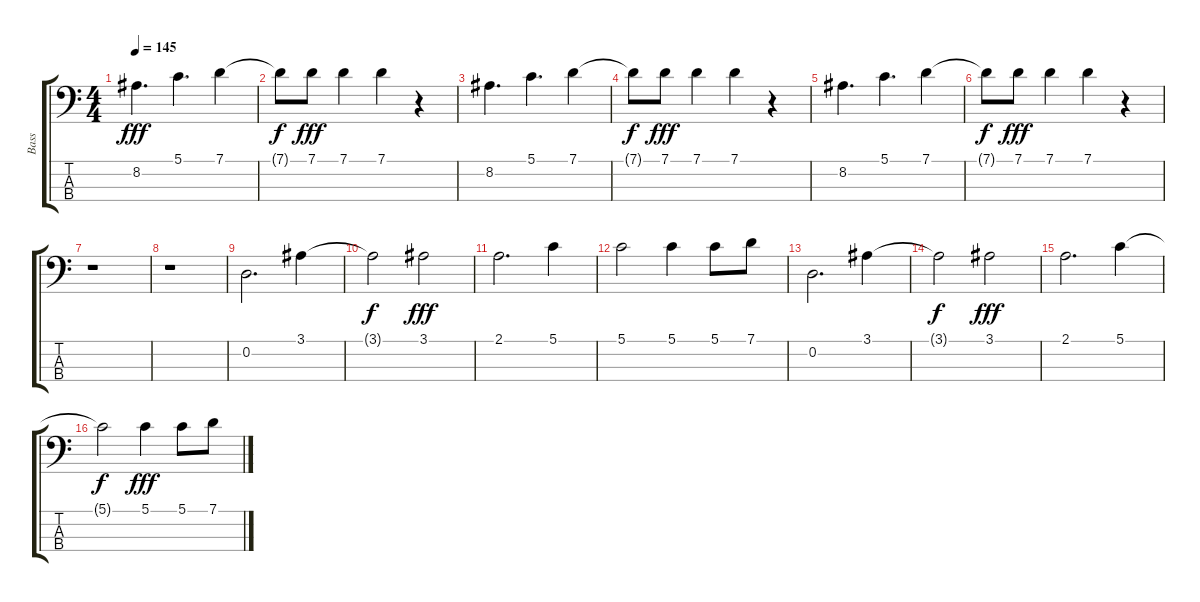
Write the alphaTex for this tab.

\track ("Bass" "Bass") {instrument acousticguitarnylon}
\staff {score tabs}
\tuning (G2 D2 A1 E1) {hide}
\ts (4 4)
\tempo 145
\clef f4
\ks c
8.2.4{d dy fff} 5.1.4{d} 7.1.4 |
7.1{t}.8{dy f} 7.1.8{dy fff} 7.1.4 7.1.4 r.4 |
8.2.4{d} 5.1.4{d} 7.1.4 |
7.1{t}.8{dy f} 7.1.8{dy fff} 7.1.4 7.1.4 r.4 |
8.2.4{d} 5.1.4{d} 7.1.4 |
7.1{t}.8{dy f} 7.1.8{dy fff} 7.1.4 7.1.4 r.4 |
r.1 |
r.1 |
0.2.2{d instrument electricbassfinger} 3.1.4 |
3.1{t}.2{dy f} 3.1.2{dy fff} |
2.1.2{d} 5.1.4 |
5.1.2 5.1.4 5.1.8 7.1.8 |
0.2.2{d} 3.1.4 |
3.1{t}.2{dy f} 3.1.2{dy fff} |
2.1.2{d} 5.1.4 |
5.1{t}.2{dy f} 5.1.4{dy fff} 5.1.8 7.1.8
